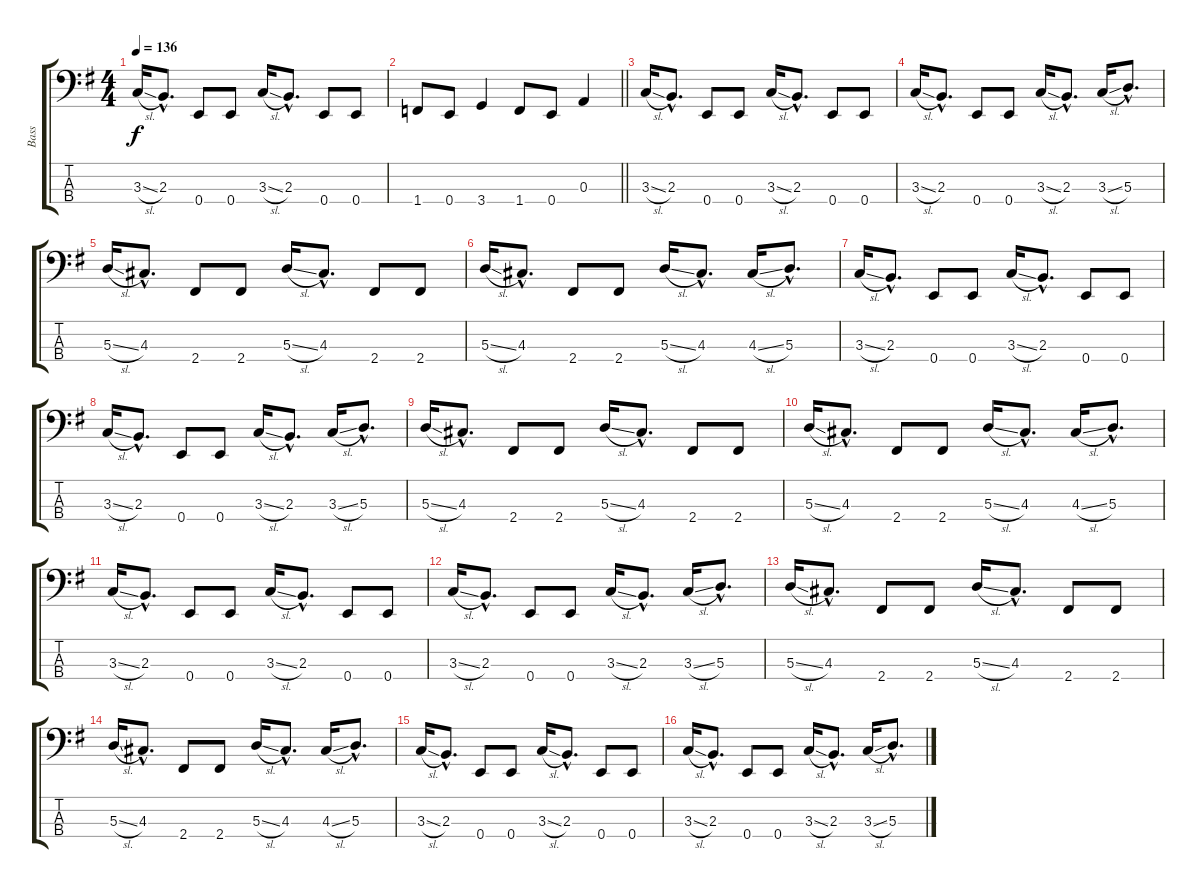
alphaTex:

\track ("Bass" "Bass") {instrument electricbassfinger}
\staff {score tabs}
\tuning (G2 D2 A1 E1) {hide}
\ts (4 4)
\tempo 136
\clef f4
\ks eminor
3.3{sl}.16{dy f} 2.3{hac}.8{d} 0.4.8 0.4.8 3.3{sl}.16 2.3{hac}.8{d} 0.4.8 0.4.8 |
\barLineRight lightlight
1.4.8 0.4.8 3.4.4 1.4.8 0.4.8 0.3.4 |
3.3{sl}.16 2.3{hac}.8{d} 0.4.8 0.4.8 3.3{sl}.16 2.3{hac}.8{d} 0.4.8 0.4.8 |
3.3{sl}.16 2.3{hac}.8{d} 0.4.8 0.4.8 3.3{sl}.16 2.3{hac}.8{d} 3.3{sl}.16 5.3{hac}.8{d} |
5.3{sl}.16 4.3{hac}.8{d} 2.4.8 2.4.8 5.3{sl}.16 4.3{hac}.8{d} 2.4.8 2.4.8 |
5.3{sl}.16 4.3{hac}.8{d} 2.4.8 2.4.8 5.3{sl}.16 4.3{hac}.8{d} 4.3{sl}.16 5.3{hac}.8{d} |
3.3{sl}.16 2.3{hac}.8{d} 0.4.8 0.4.8 3.3{sl}.16 2.3{hac}.8{d} 0.4.8 0.4.8 |
3.3{sl}.16 2.3{hac}.8{d} 0.4.8 0.4.8 3.3{sl}.16 2.3{hac}.8{d} 3.3{sl}.16 5.3{hac}.8{d} |
5.3{sl}.16 4.3{hac}.8{d} 2.4.8 2.4.8 5.3{sl}.16 4.3{hac}.8{d} 2.4.8 2.4.8 |
5.3{sl}.16 4.3{hac}.8{d} 2.4.8 2.4.8 5.3{sl}.16 4.3{hac}.8{d} 4.3{sl}.16 5.3{hac}.8{d} |
3.3{sl}.16 2.3{hac}.8{d} 0.4.8 0.4.8 3.3{sl}.16 2.3{hac}.8{d} 0.4.8 0.4.8 |
3.3{sl}.16 2.3{hac}.8{d} 0.4.8 0.4.8 3.3{sl}.16 2.3{hac}.8{d} 3.3{sl}.16 5.3{hac}.8{d} |
5.3{sl}.16 4.3{hac}.8{d} 2.4.8 2.4.8 5.3{sl}.16 4.3{hac}.8{d} 2.4.8 2.4.8 |
5.3{sl}.16 4.3{hac}.8{d} 2.4.8 2.4.8 5.3{sl}.16 4.3{hac}.8{d} 4.3{sl}.16 5.3{hac}.8{d} |
3.3{sl}.16 2.3{hac}.8{d} 0.4.8 0.4.8 3.3{sl}.16 2.3{hac}.8{d} 0.4.8 0.4.8 |
3.3{sl}.16 2.3{hac}.8{d} 0.4.8 0.4.8 3.3{sl}.16 2.3{hac}.8{d} 3.3{sl}.16 5.3{hac}.8{d}
